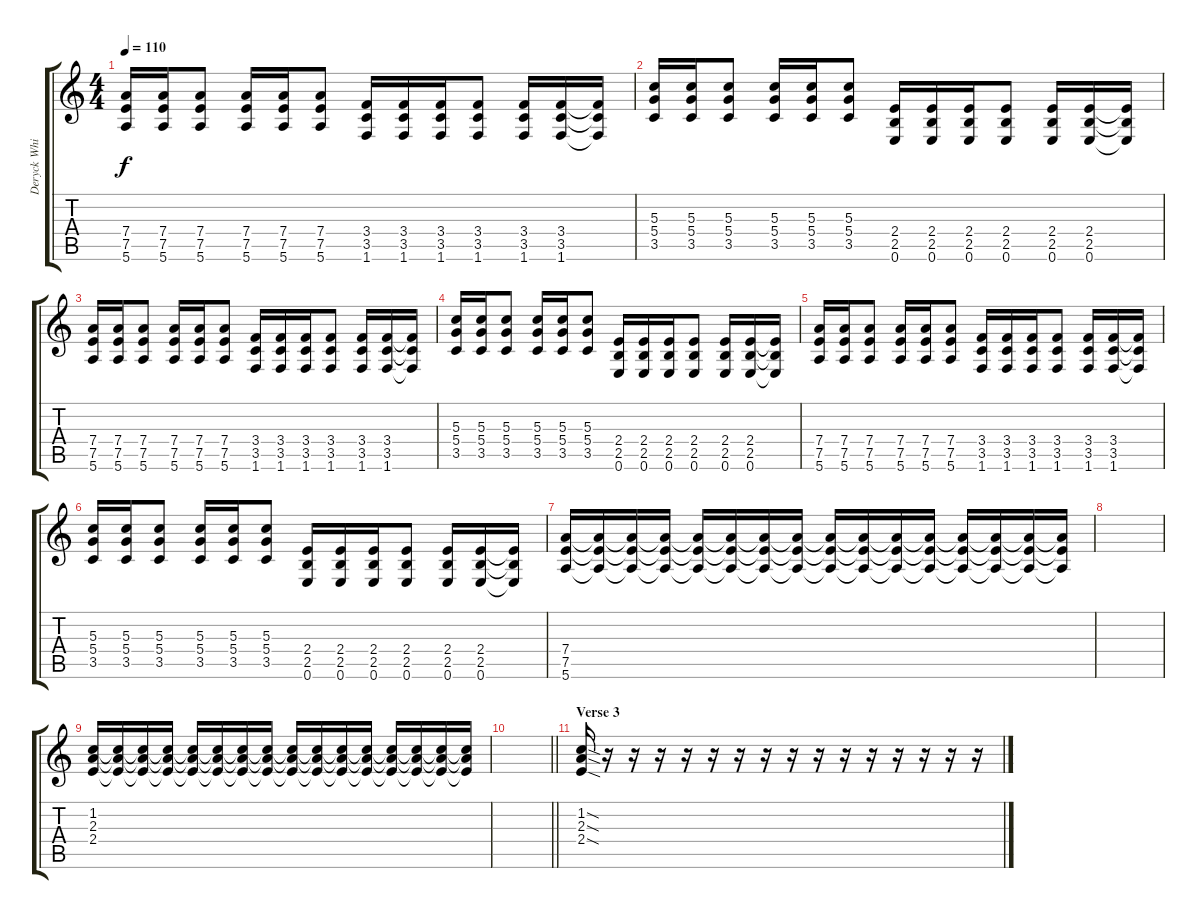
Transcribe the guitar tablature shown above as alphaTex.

\track ("Deryck Whibley" "Deryck Whi") {instrument distortionguitar}
\staff {score tabs}
\tuning (E4 B3 G3 D3 A2 E2) {hide}
\ts (4 4)
\tempo 110
\clef g2
\ks c
(7.4 7.5 5.6).16{dy f instrument overdrivenguitar} (7.4 7.5 5.6).16 (7.4 7.5 5.6).8 (7.4 7.5 5.6).16 (7.4 7.5 5.6).16 (7.4 7.5 5.6).8 (3.4 3.5 1.6).16 (3.4 3.5 1.6).16 (3.4 3.5 1.6).16 (3.4 3.5 1.6).8 (3.4 3.5 1.6).16 (3.4 3.5 1.6).16 (3.4{t} 3.5{t} 1.6{t}).16 |
(5.3 5.4 3.5).16 (5.3 5.4 3.5).16 (5.3 5.4 3.5).8 (5.3 5.4 3.5).16 (5.3 5.4 3.5).16 (5.3 5.4 3.5).8 (2.4 2.5 0.6).16 (2.4 2.5 0.6).16 (2.4 2.5 0.6).16 (2.4 2.5 0.6).8 (2.4 2.5 0.6).16 (2.4 2.5 0.6).16 (2.4{t} 2.5{t} 0.6{t}).16 |
(7.4 7.5 5.6).16{instrument overdrivenguitar} (7.4 7.5 5.6).16 (7.4 7.5 5.6).8 (7.4 7.5 5.6).16 (7.4 7.5 5.6).16 (7.4 7.5 5.6).8 (3.4 3.5 1.6).16 (3.4 3.5 1.6).16 (3.4 3.5 1.6).16 (3.4 3.5 1.6).8 (3.4 3.5 1.6).16 (3.4 3.5 1.6).16 (3.4{t} 3.5{t} 1.6{t}).16 |
(5.3 5.4 3.5).16 (5.3 5.4 3.5).16 (5.3 5.4 3.5).8 (5.3 5.4 3.5).16 (5.3 5.4 3.5).16 (5.3 5.4 3.5).8 (2.4 2.5 0.6).16 (2.4 2.5 0.6).16 (2.4 2.5 0.6).16 (2.4 2.5 0.6).8 (2.4 2.5 0.6).16 (2.4 2.5 0.6).16 (2.4{t} 2.5{t} 0.6{t}).16 |
(7.4 7.5 5.6).16{instrument overdrivenguitar} (7.4 7.5 5.6).16 (7.4 7.5 5.6).8 (7.4 7.5 5.6).16 (7.4 7.5 5.6).16 (7.4 7.5 5.6).8 (3.4 3.5 1.6).16 (3.4 3.5 1.6).16 (3.4 3.5 1.6).16 (3.4 3.5 1.6).8 (3.4 3.5 1.6).16 (3.4 3.5 1.6).16 (3.4{t} 3.5{t} 1.6{t}).16 |
(5.3 5.4 3.5).16 (5.3 5.4 3.5).16 (5.3 5.4 3.5).8 (5.3 5.4 3.5).16 (5.3 5.4 3.5).16 (5.3 5.4 3.5).8 (2.4 2.5 0.6).16 (2.4 2.5 0.6).16 (2.4 2.5 0.6).16 (2.4 2.5 0.6).8 (2.4 2.5 0.6).16 (2.4 2.5 0.6).16 (2.4{t} 2.5{t} 0.6{t}).16 |
(7.4 7.5 5.6).16 (7.4{t} 7.5{t} 5.6{t}).16 (7.4{t} 7.5{t} 5.6{t}).16 (7.4{t} 7.5{t} 5.6{t}).16 (7.4{t} 7.5{t} 5.6{t}).16 (7.4{t} 7.5{t} 5.6{t}).16 (7.4{t} 7.5{t} 5.6{t}).16 (7.4{t} 7.5{t} 5.6{t}).16 (7.4{t} 7.5{t} 5.6{t}).16 (7.4{t} 7.5{t} 5.6{t}).16 (7.4{t} 7.5{t} 5.6{t}).16 (7.4{t} 7.5{t} 5.6{t}).16 (7.4{t} 7.5{t} 5.6{t}).16 (7.4{t} 7.5{t} 5.6{t}).16 (7.4{t} 7.5{t} 5.6{t}).16 (7.4{t} 7.5{t} 5.6{t}).16 |
|
(1.2 2.3 2.4).16{volume 16} (1.2{t} 2.3{t} 2.4{t}).16 (1.2{t} 2.3{t} 2.4{t}).16 (1.2{t} 2.3{t} 2.4{t}).16 (1.2{t} 2.3{t} 2.4{t}).16 (1.2{t} 2.3{t} 2.4{t}).16 (1.2{t} 2.3{t} 2.4{t}).16 (1.2{t} 2.3{t} 2.4{t}).16 (1.2{t} 2.3{t} 2.4{t}).16 (1.2{t} 2.3{t} 2.4{t}).16 (1.2{t} 2.3{t} 2.4{t}).16 (1.2{t} 2.3{t} 2.4{t}).16 (1.2{t} 2.3{t} 2.4{t}).16 (1.2{t} 2.3{t} 2.4{t}).16 (1.2{t} 2.3{t} 2.4{t}).16 (1.2{t} 2.3{t} 2.4{t}).16 |
\barLineRight lightlight
|
\section ("" "Verse 3")
(1.2{sod} 2.3{sod} 2.4{sod}).16 r.16 r.16 r.16 r.16 r.16 r.16 r.16 r.16 r.16 r.16 r.16 r.16 r.16 r.16 r.16
